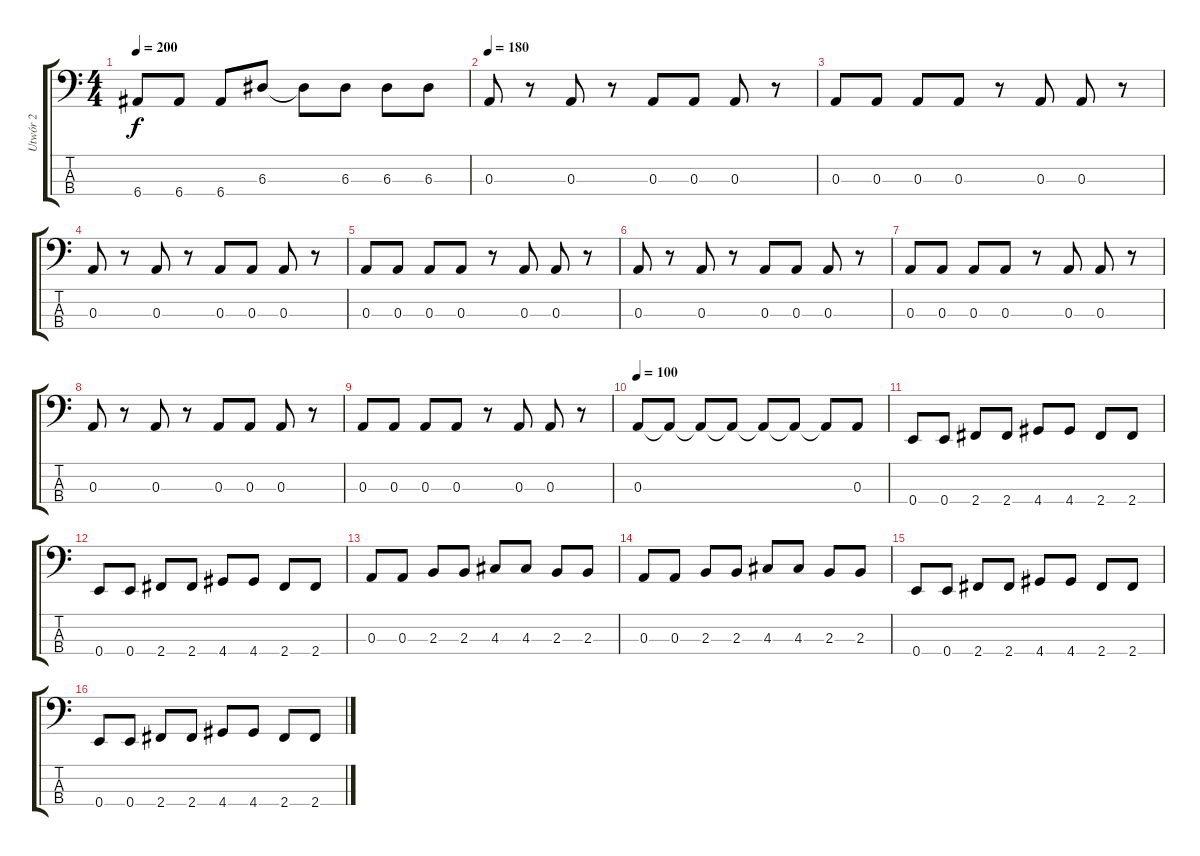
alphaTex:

\track ("Utwór 2" "Utwór 2") {instrument electricbasspick}
\staff {score tabs}
\tuning (G2 D2 A1 E1) {hide}
\ts (4 4)
\tempo 200
\clef f4
\ks c
6.4.8{dy f} 6.4.8 6.4.8 6.3.8 6.3{t}.8 6.3.8 6.3.8 6.3.8 |
\tempo 180
0.3.8 r.8 0.3.8 r.8 0.3.8 0.3.8 0.3.8 r.8 |
0.3.8 0.3.8 0.3.8 0.3.8 r.8 0.3.8 0.3.8 r.8 |
0.3.8 r.8 0.3.8 r.8 0.3.8 0.3.8 0.3.8 r.8 |
0.3.8 0.3.8 0.3.8 0.3.8 r.8 0.3.8 0.3.8 r.8 |
0.3.8 r.8 0.3.8 r.8 0.3.8 0.3.8 0.3.8 r.8 |
0.3.8 0.3.8 0.3.8 0.3.8 r.8 0.3.8 0.3.8 r.8 |
0.3.8 r.8 0.3.8 r.8 0.3.8 0.3.8 0.3.8 r.8 |
0.3.8 0.3.8 0.3.8 0.3.8 r.8 0.3.8 0.3.8 r.8 |
\tempo 100
0.3.8 0.3{t}.8 0.3{t}.8 0.3{t}.8 0.3{t}.8 0.3{t}.8 0.3{t}.8 0.3.8 |
0.4.8 0.4.8 2.4.8 2.4.8 4.4.8 4.4.8 2.4.8 2.4.8 |
0.4.8 0.4.8 2.4.8 2.4.8 4.4.8 4.4.8 2.4.8 2.4.8 |
0.3.8 0.3.8 2.3.8 2.3.8 4.3.8 4.3.8 2.3.8 2.3.8 |
0.3.8 0.3.8 2.3.8 2.3.8 4.3.8 4.3.8 2.3.8 2.3.8 |
0.4.8 0.4.8 2.4.8 2.4.8 4.4.8 4.4.8 2.4.8 2.4.8 |
0.4.8 0.4.8 2.4.8 2.4.8 4.4.8 4.4.8 2.4.8 2.4.8
